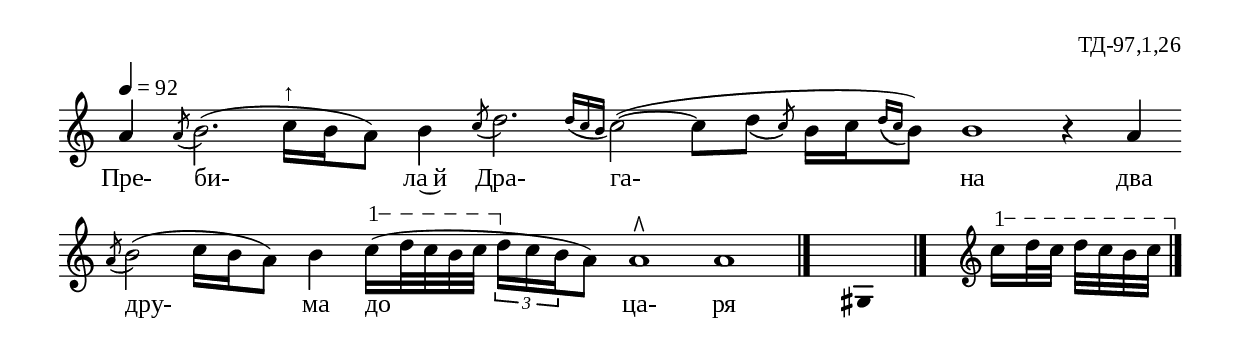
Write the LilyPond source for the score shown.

%{
TD_097_1_26
%}

\include "td-preamble.ly"

\score {
\relative c'' {
\tempo 4 = 92
%\time 5/16
\cadenzaOn
\phrasingSlurDown
a4 \acciaccatura a8 b2.( c16^↑[ b a8]) b4 \acciaccatura c8 d2. 
\acciaccatura { d16[ c b] } c2(~ c8[ \afterGrace d]\( { \stdB c\) \stdE } b16[ c 
\grace { d16[\(  c] } b8\)]) b1 r4
\bar ""
a4 \bar "" \acciaccatura a8 b2( c16[ b a8]) b4 
\varA
c16\startTextSpan[( d32 c b c\stopTextSpan] 
\times 2/3 { d16[ c b } a8])
a1^\rtoe a
 \bar "|." 
s4 \fixB gis, \fixC
 \bar "|." 
s16 \clef treble
\varA
c'16\startTextSpan[ d32 c] d32[ c b c\stopTextSpan] 
 \bar "|."  
}
\addlyrics { Пре- би- ла~й Дра- га- на два дру- ма до ца- ря }
%
\layout {
     \context { 
	    \Staff \remove "Time_signature_engraver" } 
  indent = #0
  line-width = 190\mm
  ragged-right=##f
}
%
\midi { 
	\context {
		\Score
		tempoWholesPerMinute = #(ly:make-moment 92 4)
		}
	}
}
%
\header{
  opus = "ТД-97,1,26"
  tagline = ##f
}


